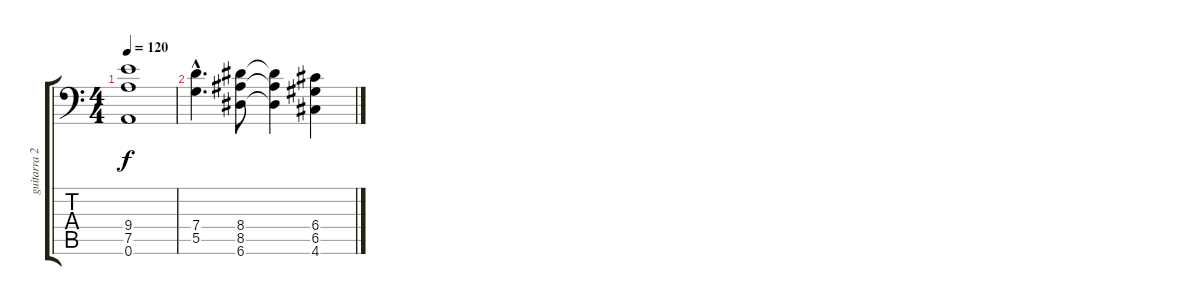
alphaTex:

\track ("guitarra 2" "guitarra 2") {instrument distortionguitar}
\staff {score tabs}
\tuning (D4 A3 F3 G2 D2 A1) {hide}
\ts (4 4)
\tempo 120
\clef f4
\ks c
(9.4 7.5 0.6).1{dy f} |
(7.4{hac} 5.5{hac}).4{d} (8.4 8.5 6.6).8 (8.4{t} 8.5{t} 6.6{t}).4 (6.4 6.5 4.6).4
